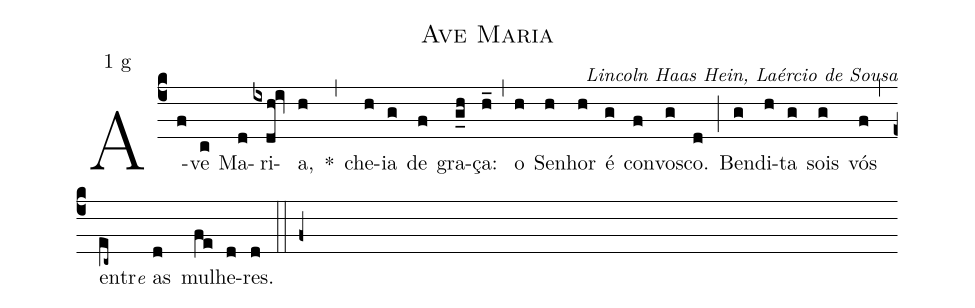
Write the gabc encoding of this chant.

name: Ave Maria;
mode: 1;
mode-differentia: g;
commentary: Lincoln Haas Hein, Laércio de Sousa;
%%
(c4)

A(f)ve(c) Ma(d)ri(ixdh!iv)a,(h) *(,) che(h)ia(g) de(f) gra(g_h)ça:(h_) (,) o(h) Se(h)nhor(h) é(g) con(f)vos(g)co.(d) (;) Ben(g)di(h)ta(g) sois(g) vós(f) (,) en(ec~)tr<e>e</e> as(d) mu(fe)lhe(d)res.(d) (::f+)
